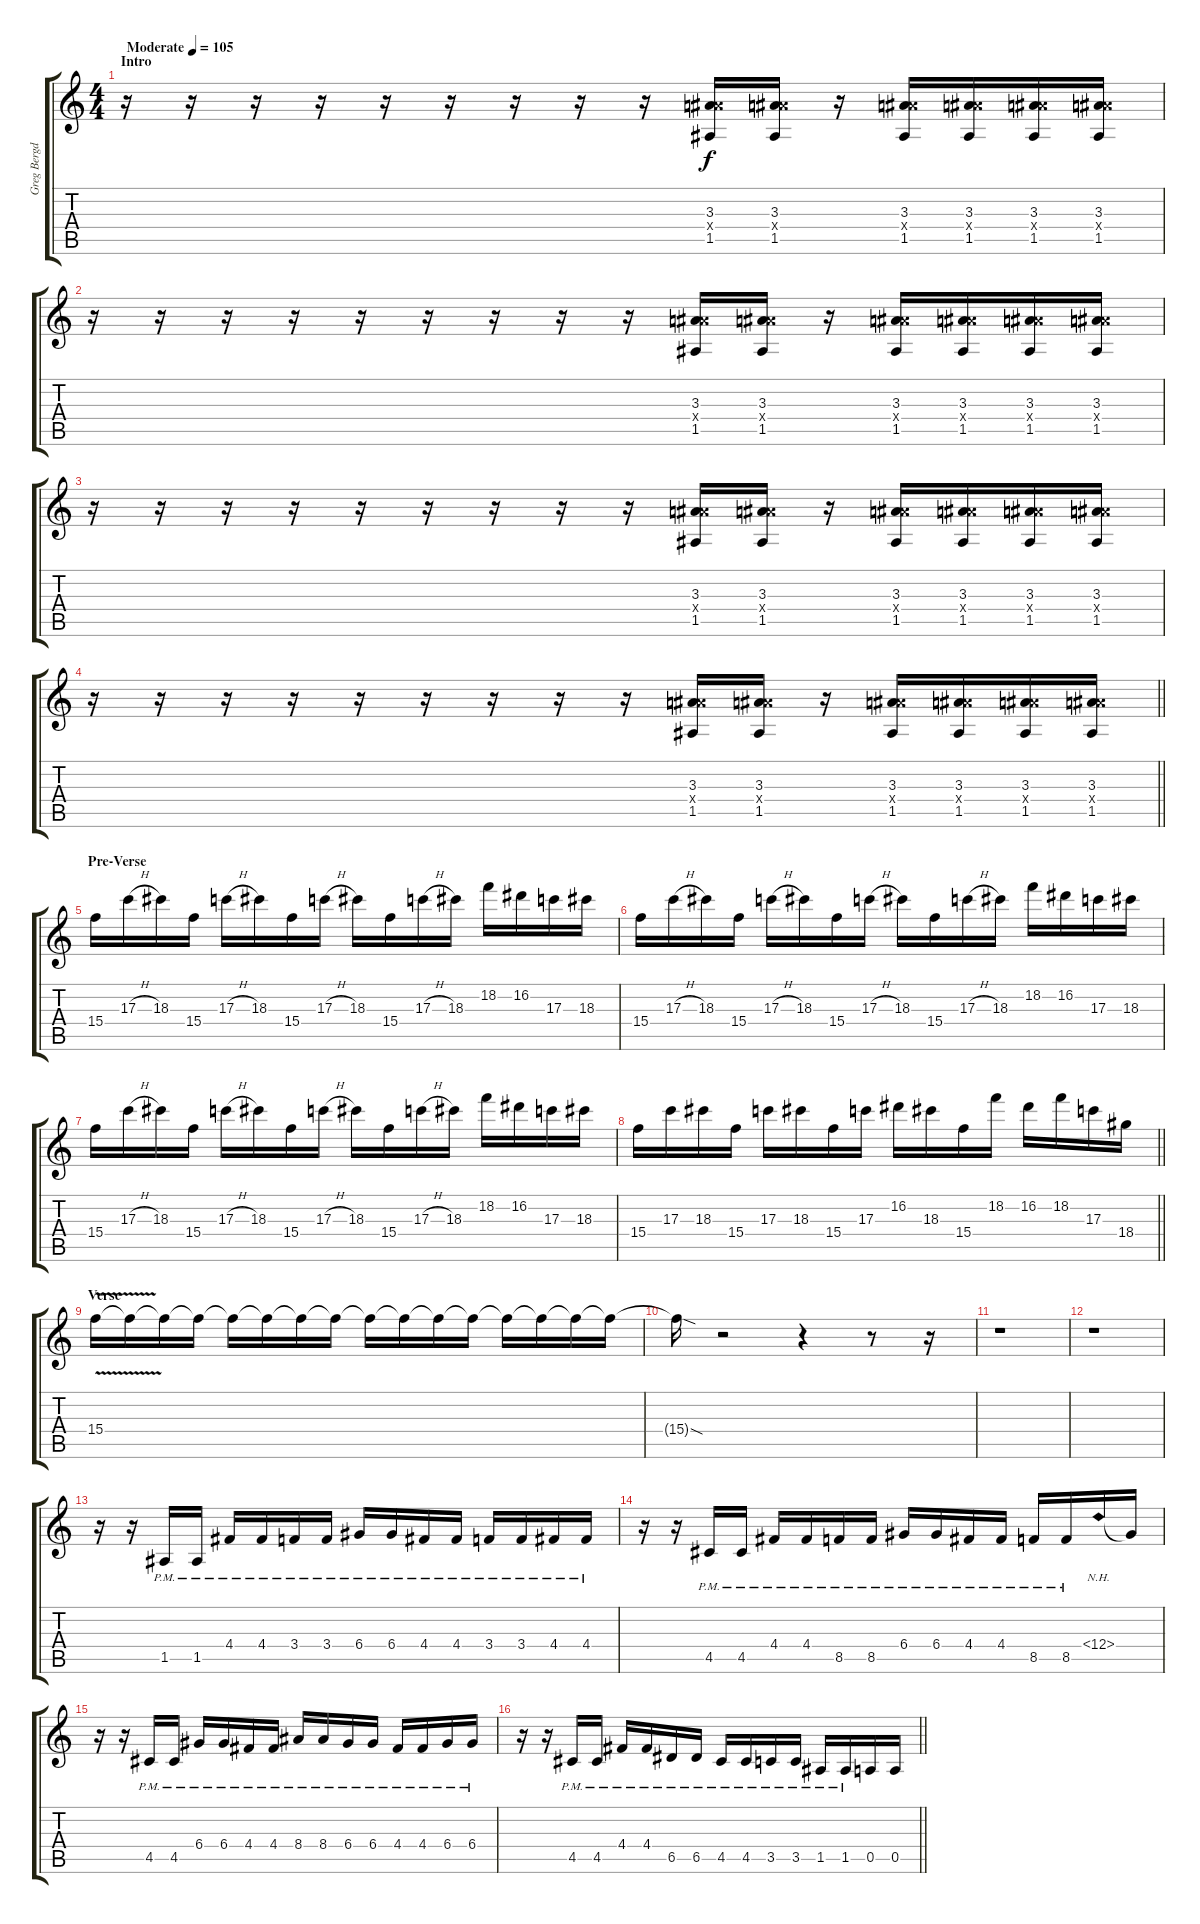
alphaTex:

\track ("Greg Bergdorf" "Greg Bergd") {instrument distortionguitar}
\staff {score tabs}
\tuning (E4 B3 G3 D3 A2 E2) {hide}
\ts (4 4)
\section ("" "Intro")
\tempo (105 "Moderate")
\clef g2
\ks c
r.16{dy f volume 9 instrument distortionguitar} r.16 r.16 r.16 r.16 r.16 r.16 r.16 r.16 (3.3 7.4{x} 1.5).16 (3.3 7.4{x} 1.5).16 r.16 (3.3 7.4{x} 1.5).16 (3.3 7.4{x} 1.5).16 (3.3 7.4{x} 1.5).16 (3.3 7.4{x} 1.5).16 |
r.16 r.16 r.16 r.16 r.16 r.16 r.16 r.16 r.16 (3.3 7.4{x} 1.5).16 (3.3 7.4{x} 1.5).16 r.16 (3.3 7.4{x} 1.5).16 (3.3 7.4{x} 1.5).16 (3.3 7.4{x} 1.5).16 (3.3 7.4{x} 1.5).16 |
r.16 r.16 r.16 r.16 r.16 r.16 r.16 r.16 r.16 (3.3 7.4{x} 1.5).16 (3.3 7.4{x} 1.5).16 r.16 (3.3 7.4{x} 1.5).16 (3.3 7.4{x} 1.5).16 (3.3 7.4{x} 1.5).16 (3.3 7.4{x} 1.5).16 |
\barLineRight lightlight
r.16 r.16 r.16 r.16 r.16 r.16 r.16 r.16 r.16 (3.3 7.4{x} 1.5).16 (3.3 7.4{x} 1.5).16 r.16 (3.3 7.4{x} 1.5).16 (3.3 7.4{x} 1.5).16 (3.3 7.4{x} 1.5).16 (3.3 7.4{x} 1.5).16 |
\section ("" "Pre-Verse")
15.4.16{volume 13 instrument overdrivenguitar} 17.3{h}.16 18.3.16 15.4.16 17.3{h}.16 18.3.16 15.4.16 17.3{h}.16 18.3.16 15.4.16 17.3{h}.16 18.3.16 18.2.16 16.2.16 17.3.16 18.3.16 |
15.4.16 17.3{h}.16 18.3.16 15.4.16 17.3{h}.16 18.3.16 15.4.16 17.3{h}.16 18.3.16 15.4.16 17.3{h}.16 18.3.16 18.2.16 16.2.16 17.3.16 18.3.16 |
15.4.16 17.3{h}.16 18.3.16 15.4.16 17.3{h}.16 18.3.16 15.4.16 17.3{h}.16 18.3.16 15.4.16 17.3{h}.16 18.3.16 18.2.16 16.2.16 17.3.16 18.3.16 |
\barLineRight lightlight
15.4.16 17.3.16 18.3.16 15.4.16 17.3.16 18.3.16 15.4.16 17.3.16 16.2.16 18.3.16 15.4.16 18.2.16 16.2.16 18.2.16 17.3.16 18.4.16 |
\section ("" "Verse")
15.4{v}.16 15.4{t}.16 15.4{t}.16 15.4{t}.16 15.4{t}.16 15.4{t}.16 15.4{t}.16 15.4{t}.16 15.4{t}.16 15.4{t}.16 15.4{t}.16 15.4{t}.16 15.4{t}.16 15.4{t}.16 15.4{t}.16 15.4{t}.16 |
15.4{sod t}.16 r.2 r.4 r.8 r.16 |
r.1 |
r.1 |
r.16{instrument distortionguitar} r.16 1.5{pm}.16 1.5{pm}.16 4.4{pm}.16 4.4{pm}.16 3.4{pm}.16 3.4{pm}.16 6.4{pm}.16 6.4{pm}.16 4.4{pm}.16 4.4{pm}.16 3.4{pm}.16 3.4{pm}.16 4.4{pm}.16 4.4{pm}.16 |
r.16 r.16 4.5{pm}.16 4.5{pm}.16 4.4{pm}.16 4.4{pm}.16 8.5{pm}.16 8.5{pm}.16 6.4{pm}.16 6.4{pm}.16 4.4{pm}.16 4.4{pm}.16 8.5{pm}.16 8.5{pm}.16 6.4{nh}.16{instrument guitarharmonics} 6.4{t}.16 |
r.16{instrument distortionguitar} r.16 4.5{pm}.16 4.5{pm}.16 6.4{pm}.16 6.4{pm}.16 4.4{pm}.16 4.4{pm}.16 8.4{pm}.16 8.4{pm}.16 6.4{pm}.16 6.4{pm}.16 4.4{pm}.16 4.4{pm}.16 6.4{pm}.16 6.4{pm}.16 |
\barLineRight lightlight
r.16 r.16 4.5{pm}.16 4.5{pm}.16 4.4{pm}.16 4.4{pm}.16 6.5{pm}.16 6.5{pm}.16 4.5{pm}.16 4.5{pm}.16 3.5{pm}.16 3.5{pm}.16 1.5{pm}.16 1.5{pm}.16 0.5.16 0.5.16
